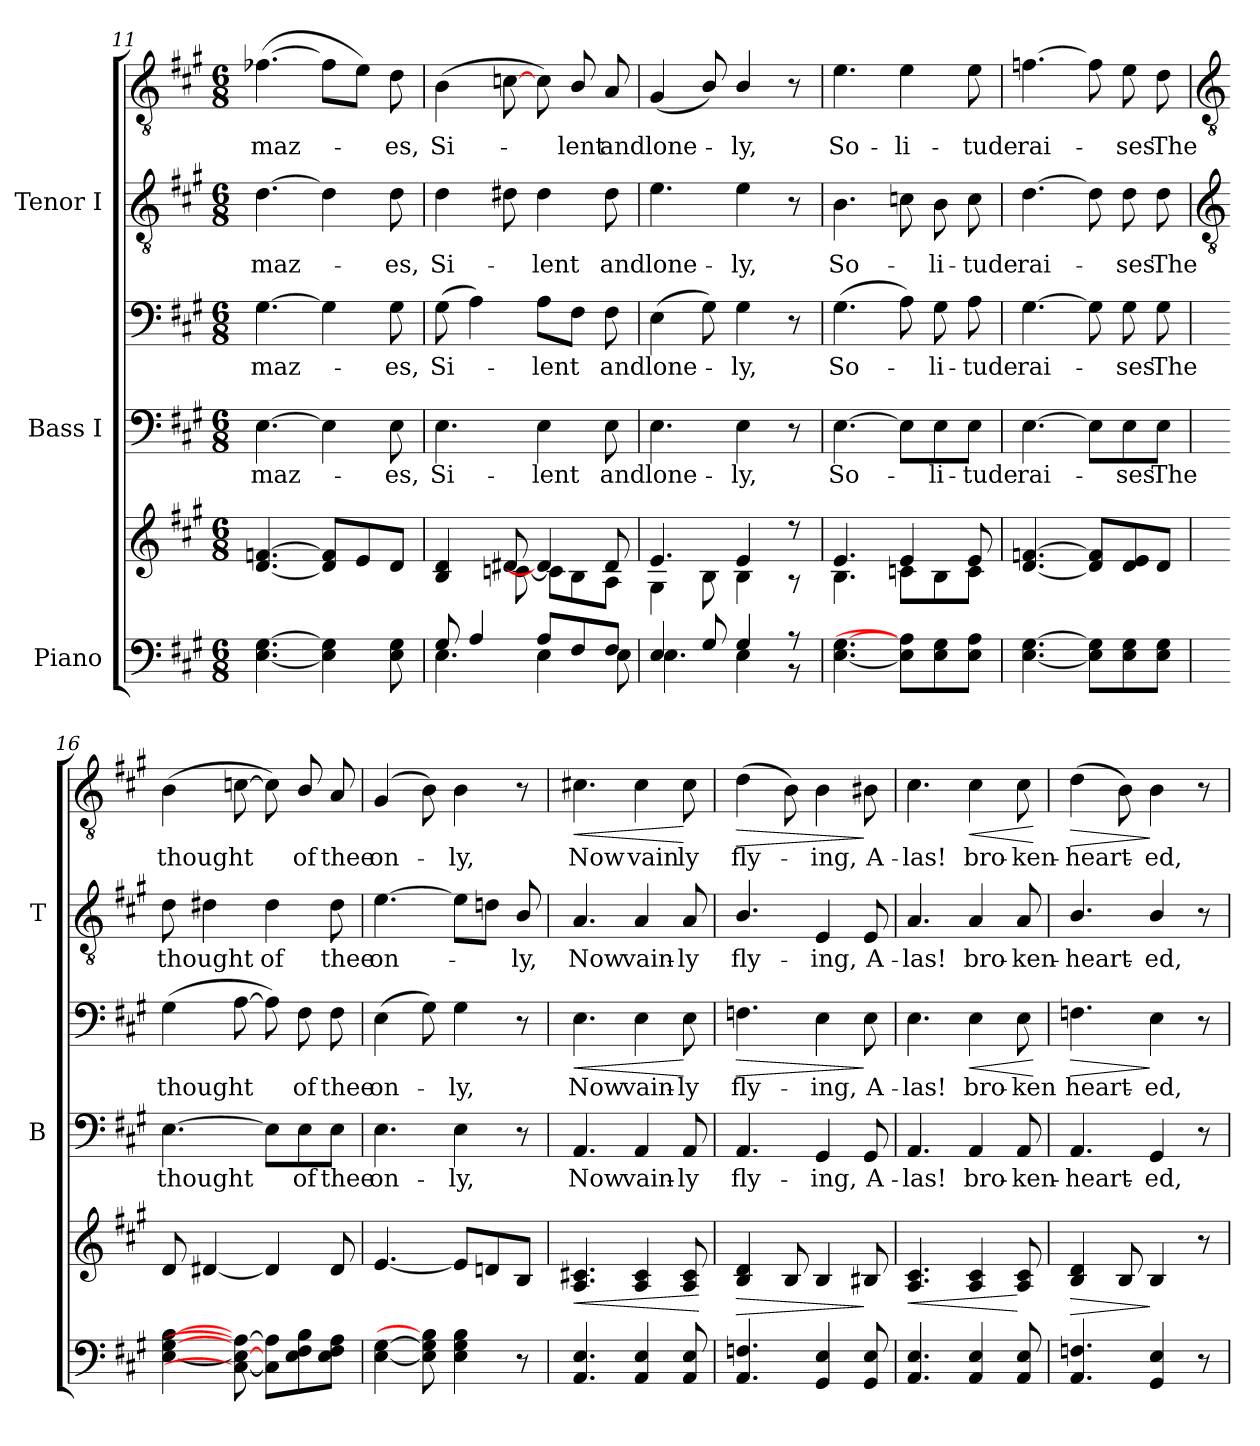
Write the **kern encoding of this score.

**kern	**kern	**dynam	**kern	**text	**kern	**text	**dynam	**kern	**text	**kern	**text	**dynam
*part3	*part3	*part3	*part2	*part2	*part2	*part2	*part2	*part1	*part1	*part1	*part1	*part1
*staff6	*staff5	*staff5/6	*staff4	*staff4	*staff3	*staff3	*staff3/4	*staff2	*staff2	*staff1	*staff1	*staff1/2
*I"Piano	*	*	*I"Bass I	*	*	*	*	*I"Tenor I	*	*	*	*
*	*	*	*I'B	*	*	*	*	*I'T	*	*	*	*
*clefF4	*clefG2	*	*clefF4	*	*clefF4	*	*	*clefGv2	*	*clefGv2	*	*
*k[f#c#g#]	*k[f#c#g#]	*	*k[f#c#g#]	*	*k[f#c#g#]	*	*	*k[f#c#g#]	*	*k[f#c#g#]	*	*
*A:	*A:	*	*A:	*	*A:	*	*	*A:	*	*A:	*	*
*M6/8	*M6/8	*	*M6/8	*	*M6/8	*	*	*M6/8	*	*M6/8	*	*
=11	=11	=11	=11	=11	=11	=11	=11	=11	=11	=11	=11	=11
*^	*^	*	*	*	*	*	*	*	*	*	*	*
!	!	!	!	!	!	!LO:LY:b	!	!LO:LY:b	!	!	!LO:LY:b	!	!LO:LY:b	!
[4.E\ [4.G#\	2ryy	[4.d/ [4.fn/	2ryy	.	[4.E\	maz-	[4.G#	maz-	.	[4.d	maz-	(>[4.f-X	maz-	.
4E\] 4G#\]	.	8d/] 8f/]L	.	.	4E\]	.	4G#]	.	.	4d]	.	8f-L]	.	.
.	4ryy	8e/	4ryy	.	.	.	.	.	.	.	.	8eJ)	.	.
!	!	!	!	!	!	!LO:LY:b	!	!LO:LY:b	!	!	!LO:LY:b	!	!LO:LY:b	!
8E\ 8G#\	.	8d/J	.	.	8E\	es,	8G#	es,	.	8d	es,	8d	es,	.
=12	=12	=12	=12	=12	=12	=12	=12	=12	=12	=12	=12	=12	=12	=12
!	!	!	!	!	!	!LO:LY:b	!	!LO:LY:b	!	!	!LO:LY:b	!	!LO:LY:b	!
8G#/	4.E\	4B/ 4d/	4ryy	.	4.E\	Si-	(>8G#	Si-	.	4d	Si-	(>4B	Si-	.
4A/	.	.	.	.	.	.	4A)	.	.	.	.	.	.	.
.	.	8d#X/	[8cn\	.	.	.	.	.	.	8d#X	.	[8cn	.	.
!	!	!	!	!	!	!LO:LY:b	!	!LO:LY:b	!	!	!LO:LY:b	!	!	!
8A/L	4E\	4d#/]	8c\L]	.	4E\	-lent	8AL	lent	.	4d#	lent	8c)	.	.
!	!	!	!	!	!	!	!	!	!	!	!	!	!LO:LY:b	!
8F#/	.	.	8B\	.	.	.	8F#J	.	.	.	.	8B/	lent	.
!	!	!	!	!	!	!LO:LY:b	!	!LO:LY:b	!	!	!LO:LY:b	!	!LO:LY:b	!
8F#/J	8E\	8d#/	8A\J	.	8E\	and	8F#	and	.	8d#	and	8A	and	.
=13	=13	=13	=13	=13	=13	=13	=13	=13	=13	=13	=13	=13	=13	=13
!	!	!	!	!	!	!LO:LY:b	!	!LO:LY:b	!	!	!LO:LY:b	!	!LO:LY:b	!
4E/	4.E\	4.e/	4G#\	.	4.E\	lone-	(>4E	lone-	.	4.e	lone-	(<4G#	lone-	.
8G#/	.	.	8B\	.	.	.	8G#)	.	.	.	.	8B/)	.	.
!	!	!	!	!	!	!LO:LY:b	!	!LO:LY:b	!	!	!LO:LY:b	!	!LO:LY:b	!
4G#/	4E\	4e/	4B\	.	4E\	-ly,	4G#	ly,	.	4e	-ly,	4B/	ly,	.
8r	8r	8r	8r	.	8r	.	8r	.	.	8r	.	8r	.	.
=14	=14	=14	=14	=14	=14	=14	=14	=14	=14	=14	=14	=14	=14	=14
!	!	!	!	!	!	!LO:LY:b	!	!LO:LY:b	!	!	!LO:LY:b	!	!LO:LY:b	!
[4.E\ [4.G#\	2ryy	4.e/	4.B\	.	[4.E\	So-	(>4.G#	So-	.	4.B	So-	4.e	So-	.
!	!	!	!	!	!	!	!	!	!	!	!	!	!LO:LY:b	!
8E\] 8A\]L	.	4e/	8cn\L	.	8E\L]	.	8A)	.	.	8cn	.	4e	-li-	.
!	!	!	!	!	!	!LO:LY:b	!	!LO:LY:b	!	!	!LO:LY:b	!	!	!
8E\ 8G#\	4ryy	.	8B\	.	8E\	li-	8G#	li-	.	8B	li-	.	.	.
!	!	!	!	!	!	!LO:LY:b	!	!LO:LY:b	!	!	!LO:LY:b	!	!LO:LY:b	!
8E\ 8A\J	.	8e/	8c\J	.	8E\J	-tude	8A	-tude	.	8c	-tude	8e	-tude	.
=15	=15	=15	=15	=15	=15	=15	=15	=15	=15	=15	=15	=15	=15	=15
!	!	!	!	!	!	!LO:LY:b	!	!LO:LY:b	!	!	!LO:LY:b	!	!LO:LY:b	!
[4.E\ [4.G#\	2ryy	[4.d/ [4.fn/	2ryy	.	[4.E\	rai-	[4.G#	rai-	.	[4.d	rai-	[4.fn	rai-	.
8E\] 8G#\]L	.	8d/] 8f/]L	.	.	8E\L]	.	8G#]	.	.	8d]	.	8f]	.	.
!	!	!	!	!	!	!LO:LY:b	!	!LO:LY:b	!	!	!LO:LY:b	!	!LO:LY:b	!
8E\ 8G#\	4ryy	8d/ 8e/	4ryy	.	8E\	ses	8G#	ses	.	8d	ses	8e	ses	.
!	!	!	!	!	!	!LO:LY:b	!	!LO:LY:b	!	!	!LO:LY:b	!	!LO:LY:b	!
8E\ 8G#\J	.	8d/J	.	.	8E\J	The	8G#	The	.	8d	The	8d	The	.
*v	*v	*	*	*	*	*	*	*	*	*	*	*	*	*
*	*v	*v	*	*	*	*	*	*	*	*	*	*	*
!!LO:LB:g=z
=16	=16	=16	=16	=16	=16	=16	=16	=16	=16	=16	=16	=16
*	*	*	*	*	*	*	*	*clefGv2	*	*clefGv2	*	*
!	!	!	!	!LO:LY:b	!	!LO:LY:b	!	!	!LO:LY:b	!	!LO:LY:b	!
[4E [4G# [4B	8d	.	[4.E	thought	(>4G#	thought	.	8d	thought	(>4B	thought	.
.	[4d#X	.	.	.	.	.	.	4d#X	.	.	.	.
8C_ 8E_ 8A_	.	.	.	.	[8A	.	.	.	.	[8cn	.	.
!	!	!	!	!	!	!	!	!	!LO:LY:b	!	!	!
8C] 8A]L	4d#]	.	8E\L]	.	8A])	.	.	4d#	of	8c])	.	.
!	!	!	!	!LO:LY:b	!	!LO:LY:b	!	!	!	!	!LO:LY:b	!
8E 8F# 8B	.	.	8E\	of	8F#	of	.	.	.	8B/	of	.
!	!	!	!	!LO:LY:b	!	!LO:LY:b	!	!	!LO:LY:b	!	!LO:LY:b	!
8E 8F# 8AJ	8d#	.	8E\J	thee	8F#	thee	.	8d#	thee	8A	thee	.
=17	=17	=17	=17	=17	=17	=17	=17	=17	=17	=17	=17	=17
!	!	!	!	!LO:LY:b	!	!LO:LY:b	!	!	!LO:LY:b	!	!LO:LY:b	!
[4E [4G#	[4.e	.	4.E	on-	(>4E	on-	.	[4.e	on-	(<4G#	on-	.
8E] 8G#] 8B]	.	.	.	.	8G#)	.	.	.	.	8B\)	.	.
!	!	!	!	!LO:LY:b	!	!LO:LY:b	!	!	!	!	!LO:LY:b	!
4E 4G# 4B	8eL]	.	4E	-ly,	4G#	ly,	.	8eL]	.	4B\	ly,	.
.	8dn	.	.	.	.	.	.	8dnJ	.	.	.	.
!	!	!	!	!	!	!	!	!	!LO:LY:b	!	!	!
8r	8BJ	.	8r	.	8r	.	.	8B/	ly,	8r	.	.
=18	=18	=18	=18	=18	=18	=18	=18	=18	=18	=18	=18	=18
!	!	!LO:HP:b	!	!LO:LY:b	!	!LO:LY:b	!LO:HP:b	!	!LO:LY:b	!	!LO:LY:b	!LO:HP:b
4.AA 4.E	4.A 4.c#X	<	4.AA	Now	4.E	Now	<	4.A	Now	4.c#X	Now	<
!	!	!	!	!LO:LY:b	!	!LO:LY:b	!	!	!LO:LY:b	!	!LO:LY:b	!
4AA 4E	4A 4c#	.	4AA	vain-	4E	vain-	.	4A	vain-	4c#	vain	.
!	!	!	!	!LO:LY:b	!	!LO:LY:b	!	!	!LO:LY:b	!	!LO:LY:b	!
8AA 8E	8A 8c#	.	8AA	-ly	8E	-ly	[	8A	-ly	8c#	-ly	[
.	.	[	.	.	.	.	.	.	.	.	.	.
=19	=19	=19	=19	=19	=19	=19	=19	=19	=19	=19	=19	=19
!	!	!LO:HP:b	!	!LO:LY:b	!	!LO:LY:b	!LO:HP:b	!	!LO:LY:b	!	!LO:LY:b	!LO:HP:b
4.AA 4.Fn	4B 4d	>	4.AA	-fly-	4.Fn	fly-	>	4.B/	-fly-	(>4d	fly-	>
.	8B	.	.	.	.	.	.	.	.	8B)	.	.
!	!	!	!	!LO:LY:b	!	!LO:LY:b	!	!	!LO:LY:b	!	!LO:LY:b	!
4GG# 4E	4B	.	4GG#	-ing,	4E	-ing,	.	4E	-ing,	4B	ing,	.
!	!	!	!	!LO:LY:b	!	!LO:LY:b	!	!	!LO:LY:b	!	!LO:LY:b	!
8GG# 8E	8B#X	]	8GG#	A-	8E	A-	]	8E	A-	8B#X	A-	]
=20	=20	=20	=20	=20	=20	=20	=20	=20	=20	=20	=20	=20
!	!	!LO:HP:b	!	!LO:LY:b	!	!LO:LY:b	!	!	!LO:LY:b	!	!LO:LY:b	!
4.AA 4.E	4.A 4.c#	<	4.AA	las!	4.E	-las!	.	4.A	-las!	4.c#	-las!	.
!	!	!	!	!LO:LY:b	!	!LO:LY:b	!LO:HP:b	!	!LO:LY:b	!	!LO:LY:b	!LO:HP:b
4AA 4E	4A 4c#	.	4AA	bro-	4E	bro-	<	4A	bro-	4c#	bro-	<
!	!	!	!	!LO:LY:b	!	!LO:LY:b	!	!	!LO:LY:b	!	!LO:LY:b	!
8AA 8E	8A 8c#	[	8AA	-ken-	8E	-ken	.	8A	-ken-	8c#	-ken-	.
.	.	.	.	.	.	.	[	.	.	.	.	[
=21	=21	=21	=21	=21	=21	=21	=21	=21	=21	=21	=21	=21
!	!	!LO:HP:b	!	!LO:LY:b	!	!LO:LY:b	!LO:HP:b	!	!LO:LY:b	!	!LO:LY:b	!LO:HP:b
4.AA 4.Fn	4B 4d	>	4.AA	heart-	4.Fn	-heart-	>	4.B/	heart-	(>4d	-heart-	>
.	8B	.	.	.	.	.	.	.	.	8B)	.	.
!	!	!	!	!LO:LY:b	!	!LO:LY:b	!	!	!LO:LY:b	!	!LO:LY:b	!
4GG# 4E	4B	]	4GG#	-ed,	4E	-ed,	]	4B/	-ed,	4B	ed,	]
8r	8r	.	8r	.	8r	.	.	8r	.	8r	.	.
=	=	=	=	=	=	=	=	=	=	=	=	=
*-	*-	*-	*-	*-	*-	*-	*-	*-	*-	*-	*-	*-
